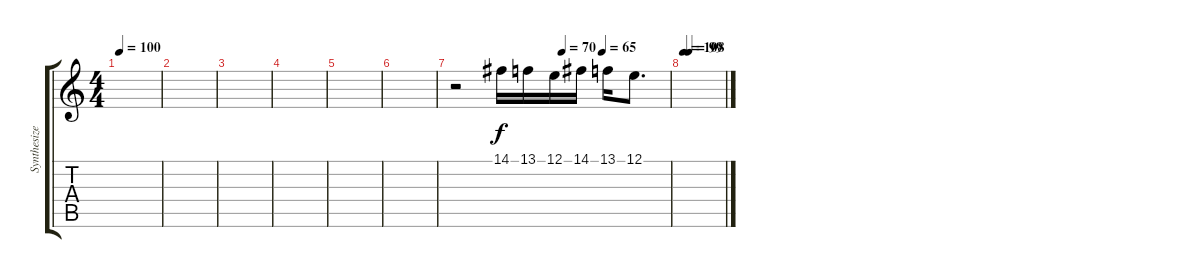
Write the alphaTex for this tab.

\track ("Synthesizer" "Synthesize") {instrument lead2sawtooth}
\staff {score tabs}
\tuning (E4 B3 G3 D3 A2 E2) {hide}
\ts (4 4)
\tempo 100
\clef g2
\ks c
|
|
|
|
|
|
\tempo (70 0.5)
\tempo (65 0.6875)
r.2{ot 15mb} 14.1.16 13.1.16 12.1.16 14.1.16 13.1.16 12.1.8{d} |
\tempo 108
\tempo (99 0.125)
